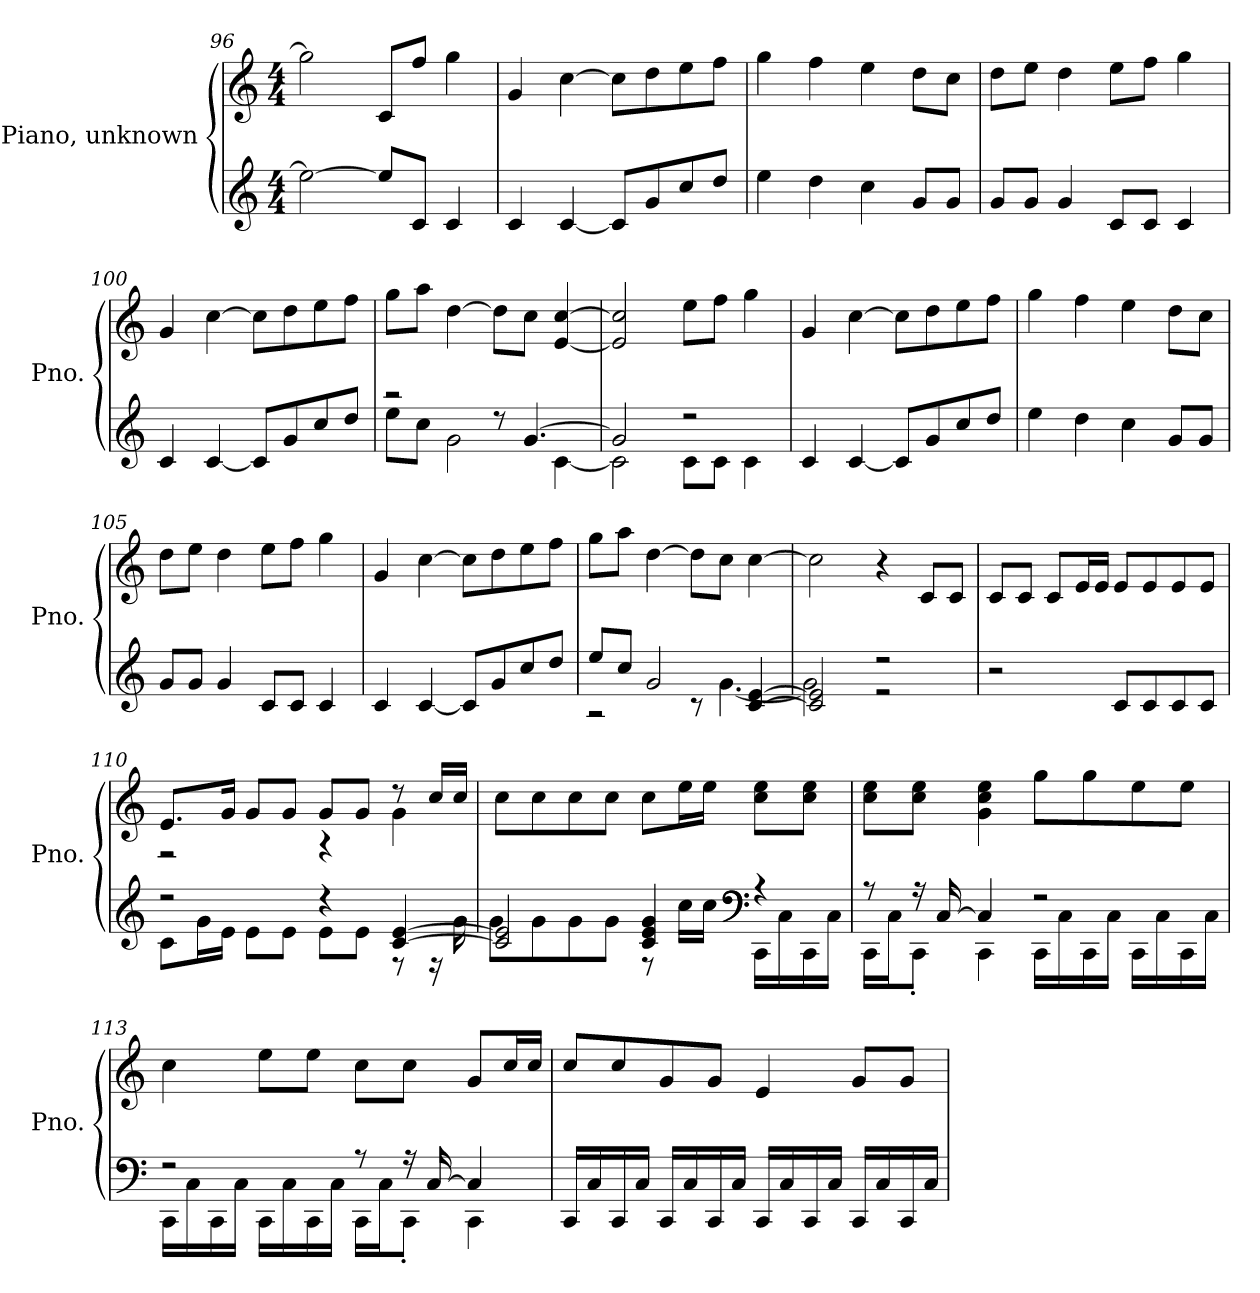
**kern	**kern
*part1	*part1
*staff2	*staff1
*I"Piano, unknown	*
*I'Pno.	*
*clefG2	*clefG2
*k[]	*k[]
*M4/4	*M4/4
=96	=96
2ee\_	2gg\]
8ee/L]	8c/L
8c/J	8ff/J
4c/	4gg\
!!LO:LB:g=z
=97	=97
4c/	4g/
[4c/	[4cc\
8c/L]	8cc\L]
8g/	8dd\
8cc/	8ee\
8dd/J	8ff\J
=98	=98
4ee\	4gg\
4dd\	4ff\
4cc\	4ee\
8g/L	8dd\L
8g/J	8cc\J
=99	=99
8g/L	8dd\L
8g/J	8ee\J
4g/	4dd\
8c/L	8ee\L
8c/J	8ff\J
4c/	4gg\
=100	=100
4c/	4g/
[4c/	[4cc\
8c/L]	8cc\L]
8g/	8dd\
8cc/	8ee\
8dd/J	8ff\J
=101	=101
*^	*
2r	8ee\L	8gg\L
.	8cc\J	8aa\J
.	2g\	[4dd\
8r	.	8dd\L]
[4.g/	.	8cc\J
.	[4c\	[4e/ [4cc/
=102	=102	=102
2g/]	2c\]	2e/] 2cc/]
2r	8c\L	8ee\L
.	8c\J	8ff\J
.	4c\	4gg\
*v	*v	*
!!LO:LB:g=z
=103	=103
4c/	4g/
[4c/	[4cc\
8c/L]	8cc\L]
8g/	8dd\
8cc/	8ee\
8dd/J	8ff\J
=104	=104
4ee\	4gg\
4dd\	4ff\
4cc\	4ee\
8g/L	8dd\L
8g/J	8cc\J
=105	=105
8g/L	8dd\L
8g/J	8ee\J
4g/	4dd\
8c/L	8ee\L
8c/J	8ff\J
4c/	4gg\
=106	=106
4c/	4g/
[4c/	[4cc\
8c/L]	8cc\L]
8g/	8dd\
8cc/	8ee\
8dd/J	8ff\J
=107	=107
*^	*
8ee/L	2r	8gg\L
8cc/J	.	8aa\J
2g/	.	[4dd\
.	8r	8dd\L]
.	[4.g\	8cc\J
[4c/ [4e/	.	[4cc\
=108	=108	=108
2c/] 2e/]	2g\]	2cc\]
2r	2r	4r
.	.	8c/L
.	.	8c/J
*v	*v	*
!!LO:PB:g=z
=109	=109
2r	8c/L
.	8c/J
.	8c/L
.	16e/L
.	16e/JJ
8c/L	8e/L
8c/	8e/
8c/	8e/
8c/J	8e/J
=110	=110
*^	*^
2r	8c\L	8.e/L	2r
.	16g\L	.	.
.	16e\JJ	16g/Jk	.
.	8e\L	8g/L	.
.	8e\J	8g/J	.
4r	8e\L	8g/L	4r
.	8e\J	8g/J	.
[4c/ [4e/	8r	8r	4g\
.	16r	16cc/LL	.
.	16g\	16cc/JJ	.
*	*	*v	*v
=111	=111	=111
2c/] 2e/]	8g\L	8cc\L
.	8g\	8cc\
.	8g\	8cc\
.	8g\J	8cc\J
4c/ 4e/ 4g/	8r	8cc\L
.	16cc\LL	16ee\L
.	16cc\JJ	16ee\JJ
*clefF4	*	*
4r	16CC\LL	8cc\ 8ee\L
.	16C\	.
.	16CC\	8cc\ 8ee\J
.	16C\JJ	.
!!LO:LB:g=z
=112	=112	=112
8r	16CC\LL	8cc\ 8ee\L
.	16C\J	.
16r	8CC'\J	8cc\ 8ee\J
[16C/	.	.
4C/]	4CC\	4g\ 4cc\ 4ee\
2r	16CC\LL	8gg\L
.	16C\	.
.	16CC\	8gg\
.	16C\JJ	.
.	16CC\LL	8ee\
.	16C\	.
.	16CC\	8ee\J
.	16C\JJ	.
=113	=113	=113
2r	16CC\LL	4cc\
.	16C\	.
.	16CC\	.
.	16C\JJ	.
.	16CC\LL	8ee\L
.	16C\	.
.	16CC\	8ee\J
.	16C\JJ	.
8r	16CC\LL	8cc\L
.	16C\J	.
16r	8CC'\J	8cc\J
[16C/	.	.
4C/]	4CC\	8g/L
.	.	16cc/L
.	.	16cc/JJ
*v	*v	*
=114	=114
16CC/LL	8cc/L
16C/	.
16CC/	8cc/
16C/JJ	.
16CC/LL	8g/
16C/	.
16CC/	8g/J
16C/JJ	.
16CC/LL	4e/
16C/	.
16CC/	.
16C/JJ	.
16CC/LL	8g/L
16C/	.
16CC/	8g/J
16C/JJ	.
=	=
*-	*-
